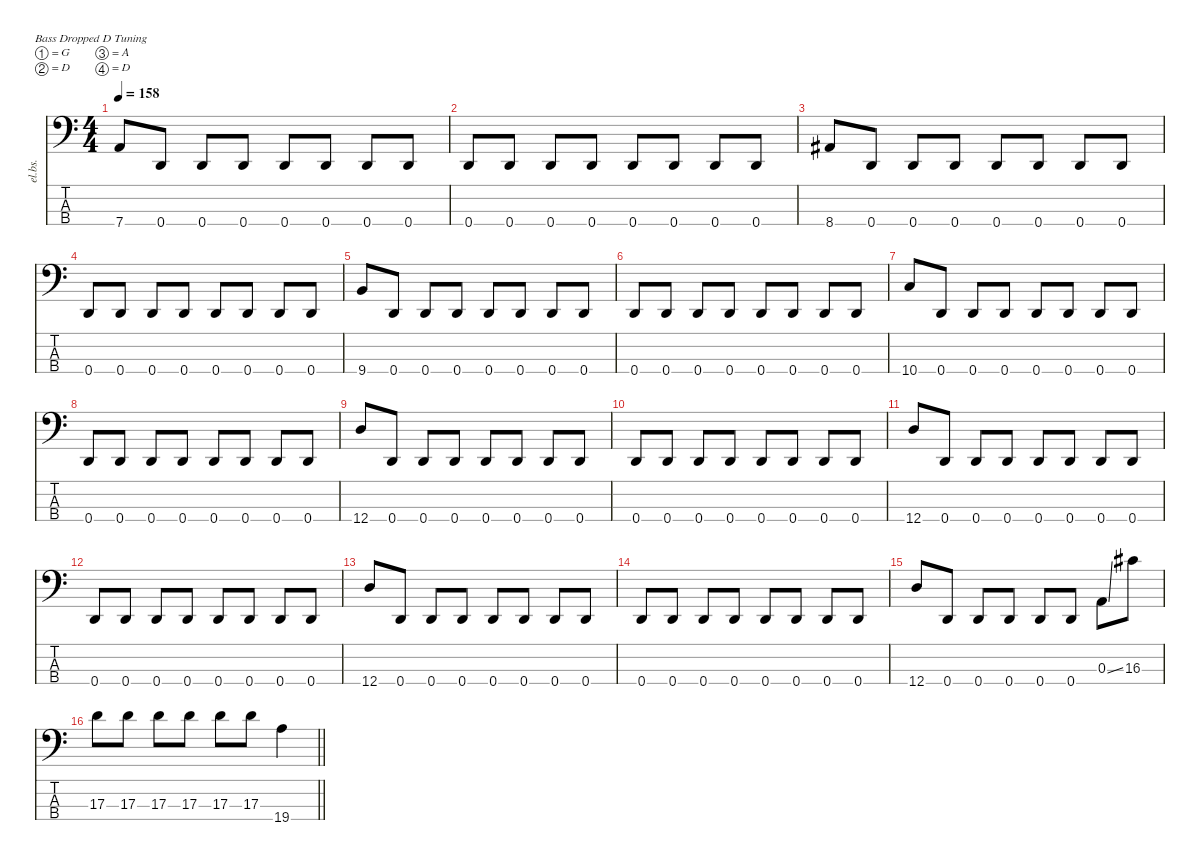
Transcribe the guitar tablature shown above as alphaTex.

\defaultSystemsLayout 4
\hideDynamics
\bracketExtendMode nobrackets
\otherSystemsTrackNameOrientation horizontal
\track ("Ellefson" "el.bs.") {instrument electricbasspick}
\staff {score tabs}
\tuning (G2 D2 A1 D1)
\ts (4 4)
\beaming (8 2 2 2 2)
\tempo 158
\clef f4
\ks c
7.4.8{dy f instrument electricbasspick beam Up} 0.4.8{beam Up} 0.4.8{beam Up} 0.4.8{beam Up} 0.4.8{beam Up} 0.4.8{beam Up} 0.4.8{beam Up} 0.4.8{beam Up} |
0.4.8{beam Up} 0.4.8{beam Up} 0.4.8{beam Up} 0.4.8{beam Up} 0.4.8{beam Up} 0.4.8{beam Up} 0.4.8{beam Up} 0.4.8{beam Up} |
8.4{acc #}.8{beam Up} 0.4.8{beam Up} 0.4.8{beam Up} 0.4.8{beam Up} 0.4.8{beam Up} 0.4.8{beam Up} 0.4.8{beam Up} 0.4.8{beam Up} |
0.4.8{beam Up} 0.4.8{beam Up} 0.4.8{beam Up} 0.4.8{beam Up} 0.4.8{beam Up} 0.4.8{beam Up} 0.4.8{beam Up} 0.4.8{beam Up} |
9.4.8{beam Up} 0.4.8{beam Up} 0.4.8{beam Up} 0.4.8{beam Up} 0.4.8{beam Up} 0.4.8{beam Up} 0.4.8{beam Up} 0.4.8{beam Up} |
0.4.8{beam Up} 0.4.8{beam Up} 0.4.8{beam Up} 0.4.8{beam Up} 0.4.8{beam Up} 0.4.8{beam Up} 0.4.8{beam Up} 0.4.8{beam Up} |
10.4.8{beam Up} 0.4.8{beam Up} 0.4.8{beam Up} 0.4.8{beam Up} 0.4.8{beam Up} 0.4.8{beam Up} 0.4.8{beam Up} 0.4.8{beam Up} |
0.4.8{beam Up} 0.4.8{beam Up} 0.4.8{beam Up} 0.4.8{beam Up} 0.4.8{beam Up} 0.4.8{beam Up} 0.4.8{beam Up} 0.4.8{beam Up} |
12.4.8{beam Up} 0.4.8{beam Up} 0.4.8{beam Up} 0.4.8{beam Up} 0.4.8{beam Up} 0.4.8{beam Up} 0.4.8{beam Up} 0.4.8{beam Up} |
0.4.8{beam Up} 0.4.8{beam Up} 0.4.8{beam Up} 0.4.8{beam Up} 0.4.8{beam Up} 0.4.8{beam Up} 0.4.8{beam Up} 0.4.8{beam Up} |
12.4.8{beam Up} 0.4.8{beam Up} 0.4.8{beam Up} 0.4.8{beam Up} 0.4.8{beam Up} 0.4.8{beam Up} 0.4.8{beam Up} 0.4.8{beam Up} |
0.4.8{beam Up} 0.4.8{beam Up} 0.4.8{beam Up} 0.4.8{beam Up} 0.4.8{beam Up} 0.4.8{beam Up} 0.4.8{beam Up} 0.4.8{beam Up} |
12.4.8{beam Up} 0.4.8{beam Up} 0.4.8{beam Up} 0.4.8{beam Up} 0.4.8{beam Up} 0.4.8{beam Up} 0.4.8{beam Up} 0.4.8{beam Up} |
0.4.8{beam Up} 0.4.8{beam Up} 0.4.8{beam Up} 0.4.8{beam Up} 0.4.8{beam Up} 0.4.8{beam Up} 0.4.8{beam Up} 0.4.8{beam Up} |
12.4.8{beam Up} 0.4.8{beam Up} 0.4.8{beam Up} 0.4.8{beam Up} 0.4.8{beam Up} 0.4.8{beam Up} 0.3{ss}.8{beam Down} 16.3{acc #}.8{beam Down} |
\barLineRight lightlight
17.3.8{beam Down} 17.3.8{beam Down} 17.3.8{beam Down} 17.3.8{beam Down} 17.3.8{beam Down} 17.3.8{beam Down} 19.4{ss}.4{beam Down}
